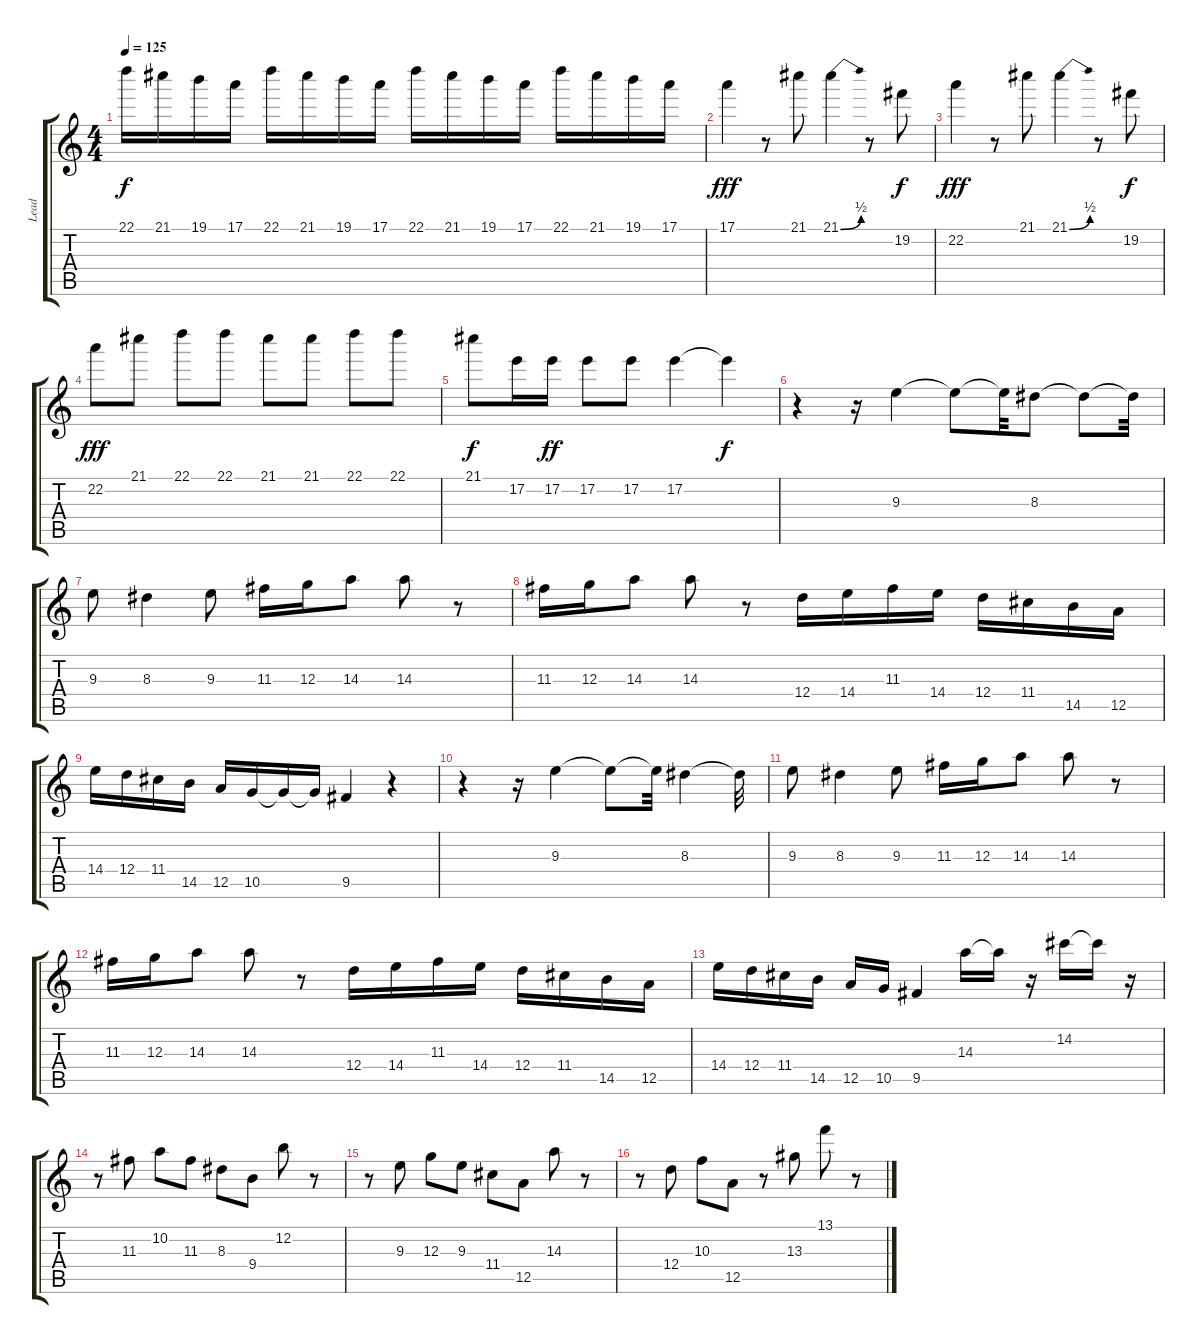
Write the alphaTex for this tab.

\track ("Lead" "Lead") {instrument overdrivenguitar}
\staff {score tabs}
\tuning (E4 B3 G3 D3 A2 E2) {hide}
\ts (4 4)
\tempo 125
\clef g2
\ks c
22.1.16{dy f} 21.1.16 19.1.16 17.1.16 22.1.16 21.1.16 19.1.16 17.1.16 22.1.16 21.1.16 19.1.16 17.1.16 22.1.16 21.1.16 19.1.16 17.1.16 |
17.1.4{dy fff} r.8 21.1.8 21.1{be (bend 0 0 60 2)}.4 r.8 19.2.8{dy f} |
22.2.4{dy fff} r.8 21.1.8 21.1{be (bend 0 0 60 2)}.4 r.8 19.2.8{dy f} |
22.2.8{dy fff} 21.1.8 22.1.8 22.1.8 21.1.8 21.1.8 22.1.8 22.1.8 |
21.1.8{dy f} 17.2.16 17.2.16{dy ff} 17.2.8 17.2.8 17.2.4 17.2{t}.4{dy f} |
r.4 r.16 9.3.4 9.3{t}.8 9.3{t}.32 8.3.8 8.3{t}.8 8.3{t}.32 |
9.3.8 8.3.4 9.3.8 11.3.16 12.3.16 14.3.8 14.3.8 r.8 |
11.3.16 12.3.16 14.3.8 14.3.8 r.8 12.4.16 14.4.16 11.3.16 14.4.16 12.4.16 11.4.16 14.5.16 12.5.16 |
14.4.16 12.4.16 11.4.16 14.5.16 12.5.16 10.5.16 10.5{t}.16 10.5{t}.16 9.5.4 r.4 |
r.4 r.16 9.3.4 9.3{t}.8 9.3{t}.32 8.3.4 8.3{t}.32 |
9.3.8 8.3.4 9.3.8 11.3.16 12.3.16 14.3.8 14.3.8 r.8 |
11.3.16 12.3.16 14.3.8 14.3.8 r.8 12.4.16 14.4.16 11.3.16 14.4.16 12.4.16 11.4.16 14.5.16 12.5.16 |
14.4.16 12.4.16 11.4.16 14.5.16 12.5.16 10.5.16 9.5.4 14.3.16 14.3{t}.16 r.16 14.2.16 14.2{t}.16 r.16 |
r.8 11.3.8 10.2.8 11.3.8 8.3.8 9.4.8 12.2.8 r.8 |
r.8 9.3.8 12.3.8 9.3.8 11.4.8 12.5.8 14.3.8 r.8 |
r.8 12.4.8 10.3.8 12.5.8 r.8 13.3.8 13.1.8 r.8
